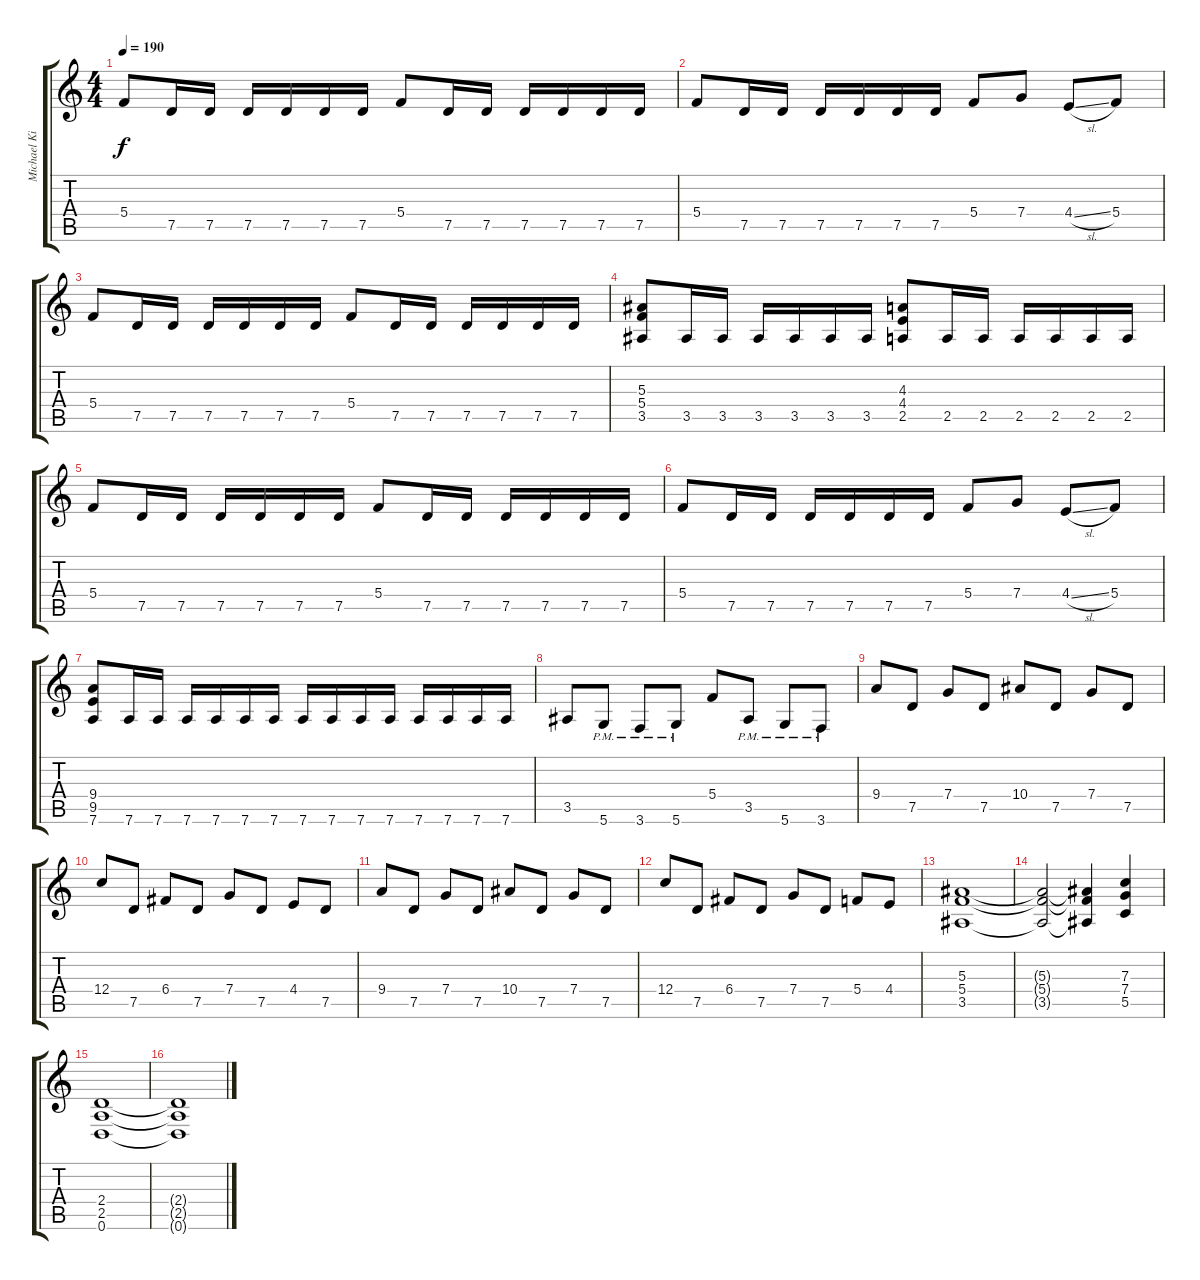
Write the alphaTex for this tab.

\track ("Michael Kirshin" "Michael Ki") {instrument overdrivenguitar}
\staff {score tabs}
\tuning (D4 A3 F3 C3 G2 D2) {hide}
\ts (4 4)
\tempo 190
\clef g2
\ks c
5.4.8{dy f} 7.5.16 7.5.16 7.5.16 7.5.16 7.5.16 7.5.16 5.4.8 7.5.16 7.5.16 7.5.16 7.5.16 7.5.16 7.5.16 |
5.4.8 7.5.16 7.5.16 7.5.16 7.5.16 7.5.16 7.5.16 5.4.8 7.4.8 4.4{sl}.8 5.4.8 |
5.4.8 7.5.16 7.5.16 7.5.16 7.5.16 7.5.16 7.5.16 5.4.8 7.5.16 7.5.16 7.5.16 7.5.16 7.5.16 7.5.16 |
(5.3 5.4 3.5).8 3.5.16 3.5.16 3.5.16 3.5.16 3.5.16 3.5.16 (4.3 4.4 2.5).8 2.5.16 2.5.16 2.5.16 2.5.16 2.5.16 2.5.16 |
5.4.8 7.5.16 7.5.16 7.5.16 7.5.16 7.5.16 7.5.16 5.4.8 7.5.16 7.5.16 7.5.16 7.5.16 7.5.16 7.5.16 |
5.4.8 7.5.16 7.5.16 7.5.16 7.5.16 7.5.16 7.5.16 5.4.8 7.4.8 4.4{sl}.8 5.4.8 |
(9.4 9.5 7.6).8 7.6.16 7.6.16 7.6.16 7.6.16 7.6.16 7.6.16 7.6.16 7.6.16 7.6.16 7.6.16 7.6.16 7.6.16 7.6.16 7.6.16 |
3.5.8 5.6{pm}.8 3.6{pm}.8 5.6{pm}.8 5.4.8 3.5{pm}.8 5.6{pm}.8 3.6{pm}.8 |
9.4.8 7.5.8 7.4.8 7.5.8 10.4.8 7.5.8 7.4.8 7.5.8 |
12.4.8 7.5.8 6.4.8 7.5.8 7.4.8 7.5.8 4.4.8 7.5.8 |
9.4.8 7.5.8 7.4.8 7.5.8 10.4.8 7.5.8 7.4.8 7.5.8 |
12.4.8 7.5.8 6.4.8 7.5.8 7.4.8 7.5.8 5.4.8 4.4.8 |
(5.3 5.4 3.5).1 |
(5.3{t} 5.4{t} 3.5{t}).2 (5.3{t} 5.4{t} 3.5{t}).4 (7.3 7.4 5.5).4 |
(2.4 2.5 0.6).1 |
(2.4{t} 2.5{t} 0.6{t}).1
